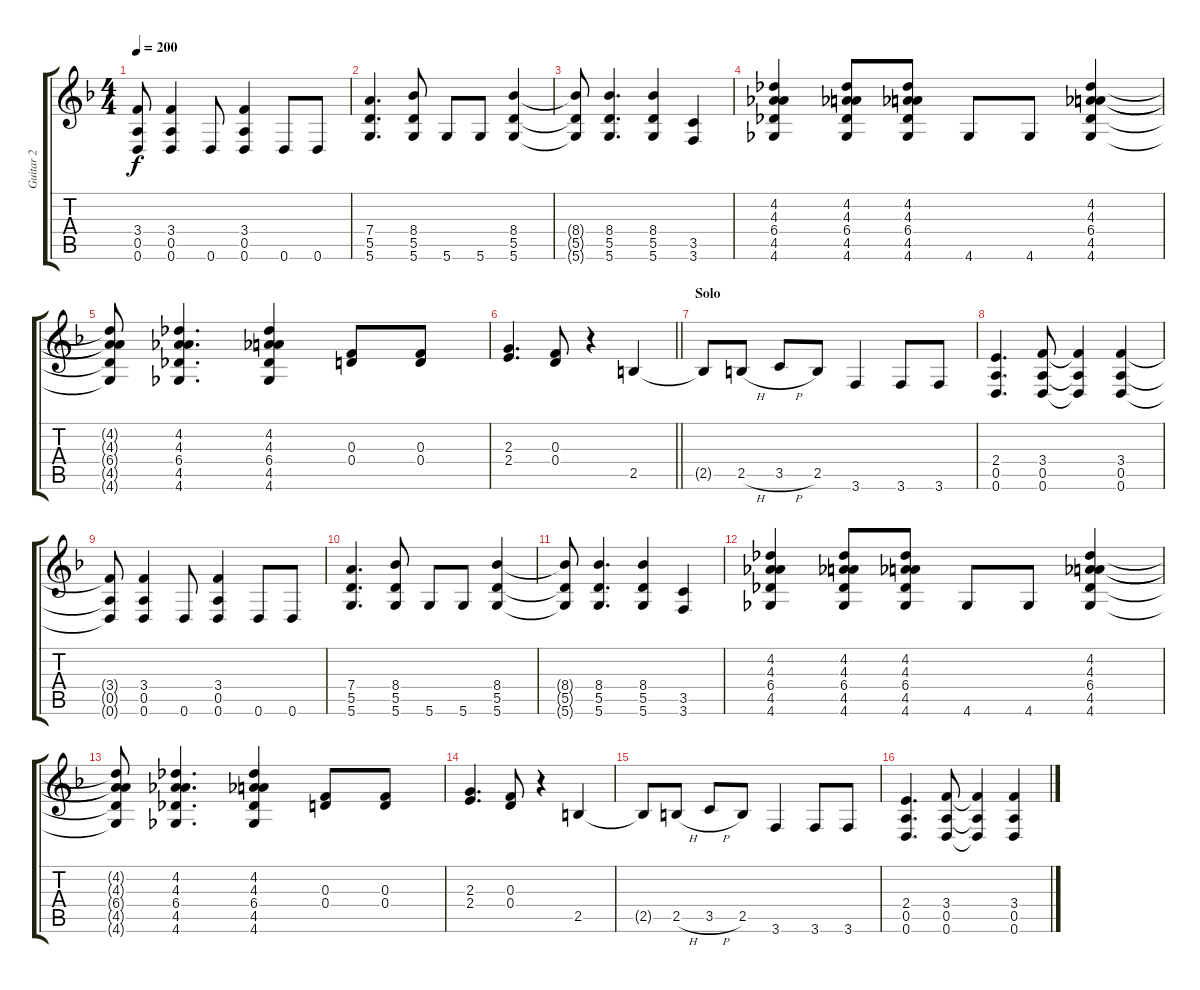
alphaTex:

\track ("Guitar 2" "Guitar 2") {instrument distortionguitar}
\staff {score tabs}
\tuning (D4 A3 F3 D3 A2 D2) {hide}
\ts (4 4)
\tempo 200
\clef g2
\ks f
(3.4{t} 0.5{t} 0.6{t}).8{dy f} (3.4 0.5 0.6).4 0.6.8 (3.4 0.5 0.6).4 0.6.8 0.6.8 |
(7.4 5.5 5.6).4{d} (8.4 5.5 5.6).8 5.6.8 5.6.8 (8.4 5.5 5.6).4 |
(8.4{t} 5.5{t} 5.6{t}).8 (8.4 5.5 5.6).4{d} (8.4 5.5 5.6).4 (3.5 3.6).4 |
(4.2 4.3 6.4 4.5 4.6).4 (4.2 4.3 6.4 4.5 4.6).8 (4.2 4.3 6.4 4.5 4.6).8 4.6.8 4.6.8 (4.2 4.3 6.4 4.5 4.6).4 |
(4.2{t} 4.3{t} 6.4{t} 4.5{t} 4.6{t}).8 (4.2 4.3 6.4 4.5 4.6).4{d} (4.2 4.3 6.4 4.5 4.6).4 (0.3 0.4).8 (0.3 0.4).8 |
\barLineRight lightlight
(2.3 2.4).4{d} (0.3 0.4).8 r.4 2.5.4 |
\section ("" "Solo")
2.5{t}.8 2.5{h}.8 3.5{h}.8 2.5.8 3.6.4 3.6.8 3.6.8 |
(2.4 0.5 0.6).4{d} (3.4 0.5 0.6).8 (3.4{t} 0.5{t} 0.6{t}).4 (3.4 0.5 0.6).4 |
(3.4{t} 0.5{t} 0.6{t}).8 (3.4 0.5 0.6).4 0.6.8 (3.4 0.5 0.6).4 0.6.8 0.6.8 |
(7.4 5.5 5.6).4{d} (8.4 5.5 5.6).8 5.6.8 5.6.8 (8.4 5.5 5.6).4 |
(8.4{t} 5.5{t} 5.6{t}).8 (8.4 5.5 5.6).4{d} (8.4 5.5 5.6).4 (3.5 3.6).4 |
(4.2 4.3 6.4 4.5 4.6).4 (4.2 4.3 6.4 4.5 4.6).8 (4.2 4.3 6.4 4.5 4.6).8 4.6.8 4.6.8 (4.2 4.3 6.4 4.5 4.6).4 |
(4.2{t} 4.3{t} 6.4{t} 4.5{t} 4.6{t}).8 (4.2 4.3 6.4 4.5 4.6).4{d} (4.2 4.3 6.4 4.5 4.6).4 (0.3 0.4).8 (0.3 0.4).8 |
(2.3 2.4).4{d} (0.3 0.4).8 r.4 2.5.4 |
2.5{t}.8 2.5{h}.8 3.5{h}.8 2.5.8 3.6.4 3.6.8 3.6.8 |
(2.4 0.5 0.6).4{d} (3.4 0.5 0.6).8 (3.4{t} 0.5{t} 0.6{t}).4 (3.4 0.5 0.6).4
